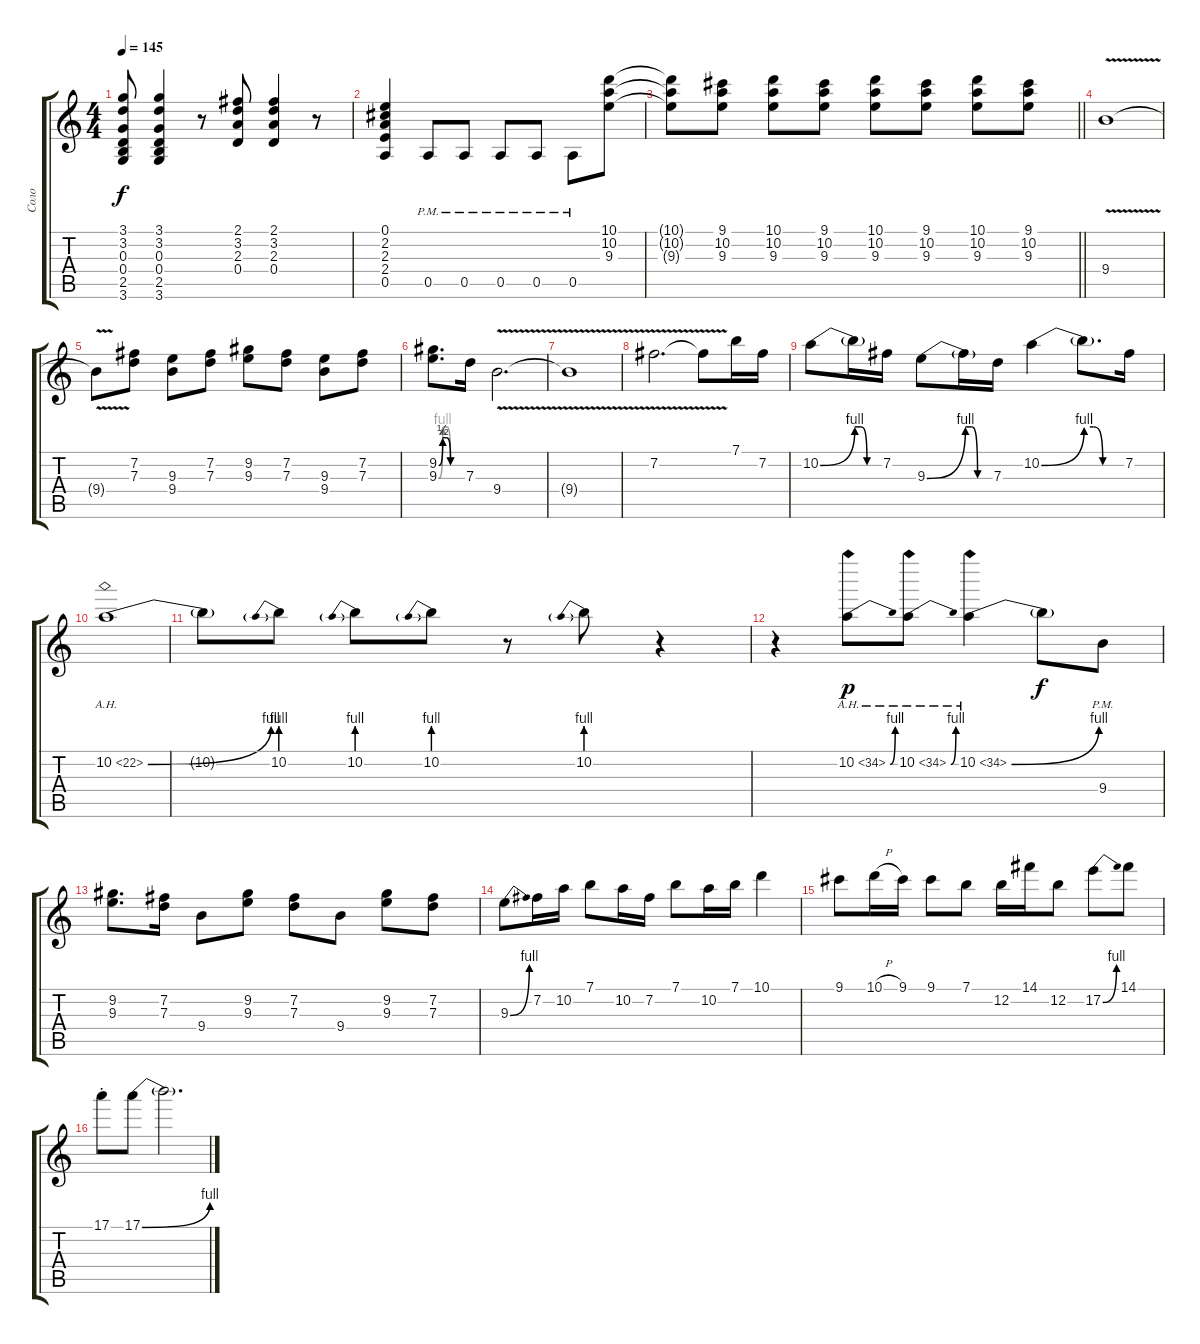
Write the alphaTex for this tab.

\track ("Соло" "Соло") {instrument distortionguitar}
\staff {score tabs}
\tuning (E4 B3 G3 D3 A2 E2) {hide}
\ts (4 4)
\tempo 145
\clef g2
\ks c
(3.1 3.2 0.3 0.4 2.5 3.6).8{dy f} (3.1 3.2 0.3 0.4 2.5 3.6).4 r.8 (2.1 3.2 2.3 0.4).8 (2.1 3.2 2.3 0.4).4 r.8 |
(0.1 2.2 2.3 2.4 0.5).4 0.5{pm}.8 0.5{pm}.8 0.5{pm}.8 0.5{pm}.8 0.5{pm}.8 (10.1 10.2 9.3).8 |
\barLineRight lightlight
(10.1{t} 10.2{t} 9.3{t}).8 (9.1 10.2 9.3).8 (10.1 10.2 9.3).8 (9.1 10.2 9.3).8 (10.1 10.2 9.3).8 (9.1 10.2 9.3).8 (10.1 10.2 9.3).8 (9.1 10.2 9.3).8 |
9.4{v}.1{volume 9} |
9.4{t}.8 (7.2 7.3).8 (9.3 9.4).8 (7.2 7.3).8 (9.2 9.3).8 (7.2 7.3).8 (9.3 9.4).8 (7.2 7.3).8 |
(9.2{be (custom 0 0 10 2 20 2 30 0 60 0)} 9.3{be (custom 0 0 10 4 20 4 30 0 60 0)}).8{d} 7.3.16 9.4{v}.2{d} |
9.4{t}.1 |
7.2{v}.2{d} 7.2{t}.8 7.1.16 7.2.16 |
10.2{be (bend 0 0 60 4)}.8 10.2{be (custom 0 4 15 4 30 0 60 0) t}.16 7.2.16 9.3{be (bend 0 0 60 4)}.8 9.3{be (custom 0 4 15 4 30 0 60 0) t}.16 7.3.16 10.2{be (bend 0 0 60 4)}.4 10.2{be (custom 0 4 15 4 30 0 60 0) t}.8{d} 7.2.16 |
10.2{be (bend 0 0 60 4) ah 12}.1 |
10.2{t}.8 10.2{be (prebend 0 4 60 4)}.8 10.2{be (prebend 0 4 60 4)}.8 10.2{be (prebend 0 4 60 4)}.8 r.8 10.2{be (prebend 0 4 60 4)}.8 r.4 |
r.4 10.2{be (bend 0 0 60 4) ah 24}.8{dy p} 10.2{be (bend 0 0 60 4) ah 24}.8 10.2{be (bend 0 0 60 4) ah 24}.4 10.2{t}.8{dy f} 9.4{pm}.8 |
(9.2 9.3).8{d} (7.2 7.3).16 9.4.8 (9.2 9.3).8 (7.2 7.3).8 9.4.8 (9.2 9.3).8 (7.2 7.3).8 |
9.3{be (bend 0 0 60 4)}.8 7.2.16 10.2.16 7.1.8 10.2.16 7.2.16 7.1.8 10.2.16 7.1.16 10.1.4 |
9.1.8 10.1{h}.16 9.1.16 9.1.8 7.1.8 12.2.16 14.1.16 12.2.8 17.2{be (bend 0 0 60 4)}.8 14.1.8 |
17.1{st}.8 17.1{be (bend 0 0 60 4)}.8 17.1{t}.2{d}
